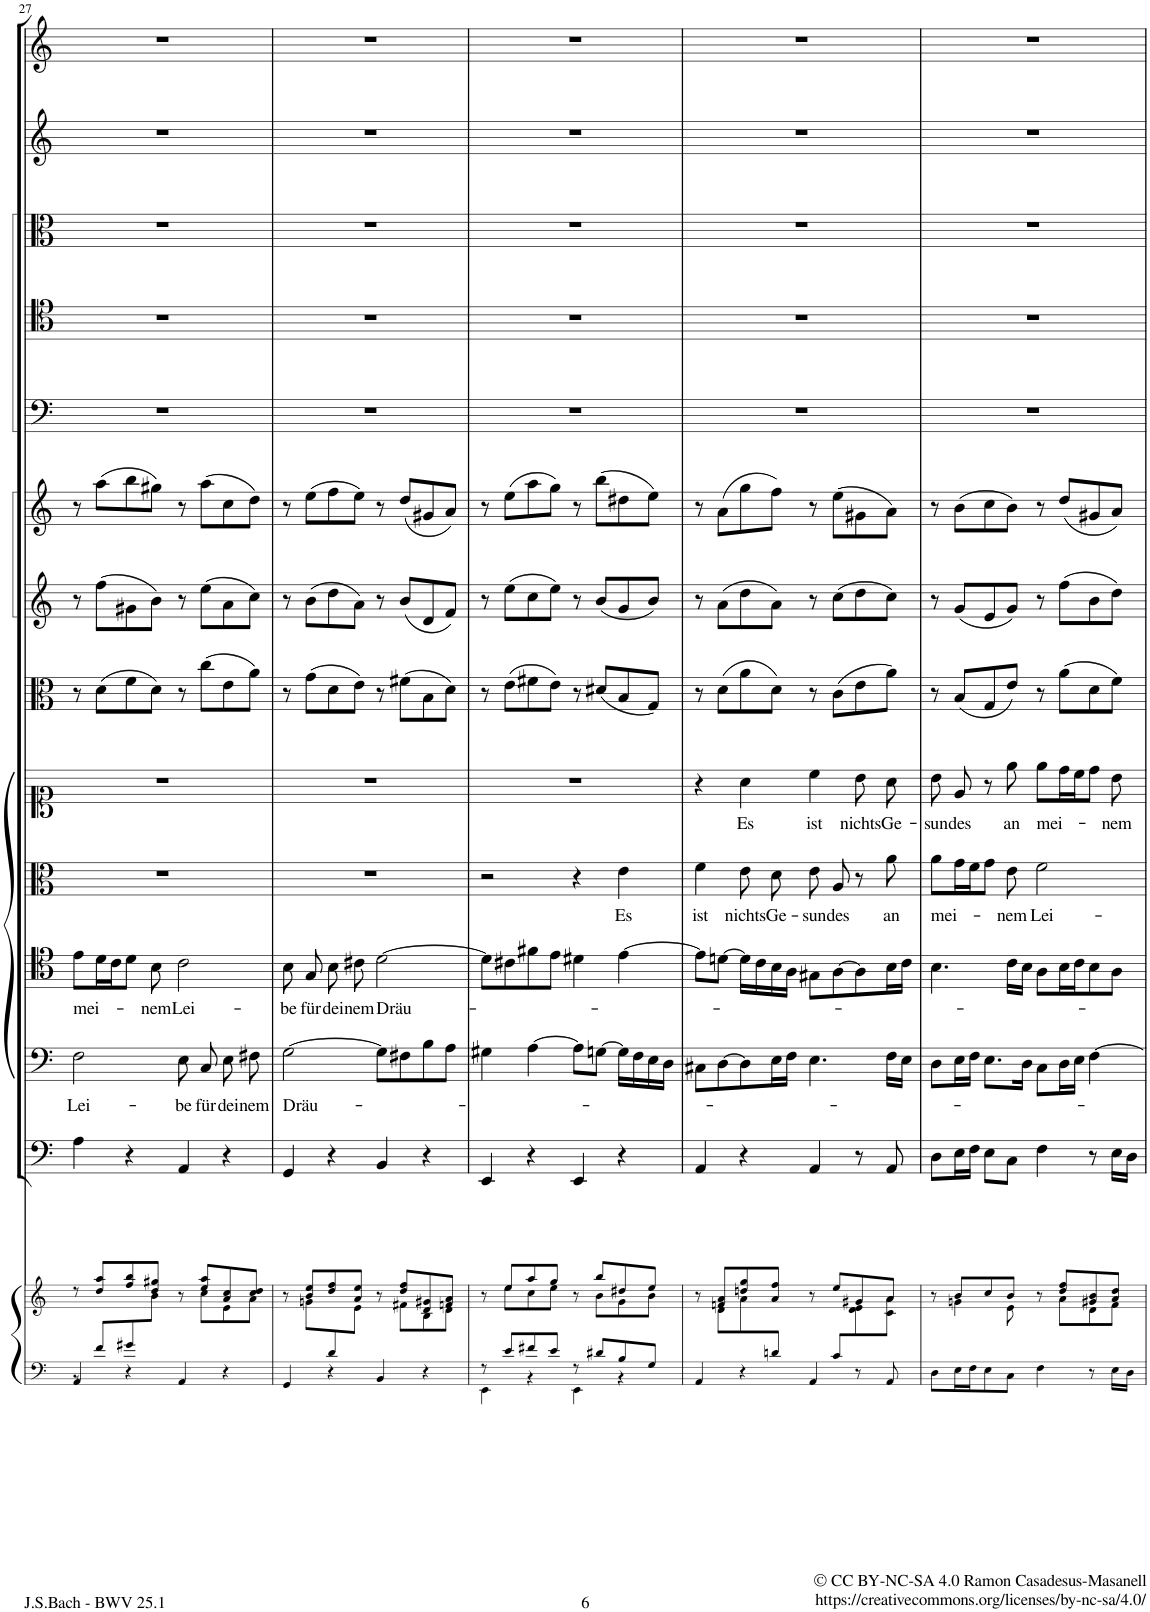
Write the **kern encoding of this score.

**kern	**kern	**kern	**kern	**text	**kern	**text	**kern	**text	**kern	**text	**kern	**kern	**kern	**kern	**kern	**kern	**kern	**kern
*part14	*part14	*part13	*part12	*part12	*part11	*part11	*part10	*part10	*part9	*part9	*part8	*part7	*part6	*part5	*part4	*part3	*part2	*part1
*staff15	*staff14	*staff13	*staff12	*staff12	*staff11	*staff11	*staff10	*staff10	*staff9	*staff9	*staff8	*staff7	*staff6	*staff5	*staff4	*staff3	*staff2	*staff1
*I"Piano reduction	*	*I"Continuo	*I"Basso	*	*I"Tenore	*	*I"Alto	*	*I"Soprano	*	*I"Viola	*I"Oboe II. Violino II.	*I"Oboe I. Violino I.	*I"Trombone III	*I"Trombone II	*I"Trombone I	*I"Cornetto	*I"Fauto I. II. III.
*I'Pno	*	*	*	*	*	*	*	*	*	*	*	*	*I'Ob	*I'Trb	*I'Trb	*I'Trb	*	*
!!LO:PB:g=z
*clefF4	*clefG2	*clefF4	*clefF4	*	*clefC4	*	*clefC3	*	*clefC1	*	*clefC3	*clefG2	*clefG2	*clefF4	*clefC4	*clefC3	*clefG2	*clefG2
*	*	*	*	*	*	*	*	*	*	*	*	*	*	*	*Trd7c12	*Trd7c12	*Trd1c2	*
*k[]	*k[]	*k[]	*k[]	*	*k[]	*	*k[]	*	*k[]	*	*k[]	*k[]	*k[]	*k[]	*k[]	*k[]	*k[]	*k[]
*M4/4	*M4/4	*M4/4	*M4/4	*	*M4/4	*	*M4/4	*	*M4/4	*	*M4/4	*M4/4	*M4/4	*M4/4	*M4/4	*M4/4	*M4/4	*M4/4
*met(c)	*met(c)	*met(c)	*met(c)	*	*met(c)	*	*met(c)	*	*met(c)	*	*met(c)	*met(c)	*met(c)	*met(c)	*met(c)	*met(c)	*met(c)	*met(c)
=27	=27	=27	=27	=27	=27	=27	=27	=27	=27	=27	=27	=27	=27	=27	=27	=27	=27	=27
*^	*^	*	*	*	*	*	*	*	*	*	*	*	*	*	*	*	*	*
!	!	!	!	!	!	!LO:LY:b	!	!LO:LY:b	!	!	!	!	!	!	!	!	!	!	!	!
8ryy	4AA/	8r	8r	4A\	2F\	Lei-	8e\L	mei-	1r	.	1r	.	8r	8r	8r	1r	1r	1r	1r	1r
8f/L	.	8dd/ 8aa/L	4ryy	.	.	.	16d\L	.	.	.	.	.	(8d\L	(8ff\L	(8aa\L	.	.	.	.	.
.	.	.	.	.	.	.	16c\J	.	.	.	.	.	.	.	.	.	.	.	.	.
8g#X/	4r	8ff/ 8bb/	.	4r	.	.	8d\J	.	.	.	.	.	8f\	8g#X\	8bb\	.	.	.	.	.
!	!	!	!	!	!	!	!	!LO:LY:b	!	!	!	!	!	!	!	!	!	!	!	!
2ryy	.	8dd/ 8gg#X/J	8b\J	.	.	.	8B\	-nem	.	.	.	.	8d\J)	8b\J)	8gg#X\J)	.	.	.	.	.
!	!	!	!	!	!	!LO:LY:b	!	!LO:LY:b	!	!	!	!	!	!	!	!	!	!	!	!
.	4AA/	8r	8ryy	4AA/	8E\	be	2c\	Lei-	.	.	.	.	8r	8r	8r	.	.	.	.	.
!	!	!	!	!	!	!LO:LY:b	!	!	!	!	!	!	!	!	!	!	!	!	!	!
.	.	8ee/ 8aa/L	8cc\L	.	8C/	für	.	.	.	.	.	.	(8cc\L	(8ee\L	(8aa\L	.	.	.	.	.
!	!	!	!	!	!	!LO:LY:b	!	!	!	!	!	!	!	!	!	!	!	!	!	!
.	4r	8a/ 8cc/	8e\	4r	8E\	dei-	.	.	.	.	.	.	8e\	8a\	8cc\	.	.	.	.	.
!	!	!	!	!	!	!LO:LY:b	!	!	!	!	!	!	!	!	!	!	!	!	!	!
8ryy	.	8cc/ 8dd/J	8a\J	.	8F#X\	nem	.	.	.	.	.	.	8a\J)	8cc\J)	8dd\J)	.	.	.	.	.
=28	=28	=28	=28	=28	=28	=28	=28	=28	=28	=28	=28	=28	=28	=28	=28	=28	=28	=28	=28	=28
!	!	!	!	!	!	!LO:LY:b	!	!LO:LY:b	!	!	!	!	!	!	!	!	!	!	!	!
4ryy	4GG/	8r	8ryy	4GG/	[2G\	Dräu-	8B\	be	1r	.	1r	.	8r	8r	8r	1r	1r	1r	1r	1r
!	!	!	!	!	!	!	!	!LO:LY:b	!	!	!	!	!	!	!	!	!	!	!	!
.	.	8b/ 8ee/L	8gn\L	.	.	.	8G/	für	.	.	.	.	(8g\L	(8b\L	(8ee\L	.	.	.	.	.
!	!	!	!	!	!	!	!	!LO:LY:b	!	!	!	!	!	!	!	!	!	!	!	!
8d/	4r	8dd/ 8ff/	8ryy	4r	.	.	8B\	dei-	.	.	.	.	8d\	8dd\	8ff\	.	.	.	.	.
!	!	!	!	!	!	!	!	!LO:LY:b	!	!	!	!	!	!	!	!	!	!	!	!
2ryy	.	8a/ 8ee/J	8e\J	.	.	.	8c#X\	nem	.	.	.	.	8e\J)	8a\J)	8ee\J)	.	.	.	.	.
!	!	!	!	!	!	!	!	!LO:LY:b	!	!	!	!	!	!	!	!	!	!	!	!
.	4BB/	8r	8ryy	4BB/	8G\L]	.	[2d\	Dräu-	.	.	.	.	8r	8r	8r	.	.	.	.	.
.	.	8dd/ 8ff/L	8f#X\L	.	8F#X\	.	.	.	.	.	.	.	(8f#X\L	(8b/L	(8dd/L	.	.	.	.	.
.	4r	8d/ 8g#X/	8B\	4r	8B\	.	.	.	.	.	.	.	8B\	8d/	8g#X/	.	.	.	.	.
8ryy	.	8fn/ 8a/J	8d\J	.	8A\J	.	.	.	.	.	.	.	8d\J)	8f/J)	8a/J)	.	.	.	.	.
=29	=29	=29	=29	=29	=29	=29	=29	=29	=29	=29	=29	=29	=29	=29	=29	=29	=29	=29	=29	=29
8r	4EE\	8r	8ryy	4EE/	4G#X\	.	8d\L]	.	2r	.	1r	.	8r	8r	8r	1r	1r	1r	1r	1r
8e/L	.	8ee/L	8ee\L	.	.	.	8c#X\	.	.	.	.	.	(8e\L	(8ee\L	(8ee\L	.	.	.	.	.
8f#X/	4r	8aa/	8cc\	4r	[4A\	.	8f#X\	.	.	.	.	.	8f#X\	8cc\	8aa\	.	.	.	.	.
8e/J	.	8gg/J	8ee\J	.	.	.	8e\J	.	.	.	.	.	8e\J)	8ee\J)	8gg\J)	.	.	.	.	.
8r	4EE\	8r	8ryy	4EE/	8A\L]	.	4d#X\	.	4r	.	.	.	8r	8r	8r	.	.	.	.	.
8d#X/L	.	8bb/L	8b\L	.	[8Gn\J	.	.	.	.	.	.	.	(8d#X/L	(8b/L	(8bb\L	.	.	.	.	.
!	!	!	!	!	!	!	!	!	!	!LO:LY:b	!	!	!	!	!	!	!	!	!	!
8B/	4r	8dd#X/	8g\	4r	16G\LL]	.	[4e\	.	4e\	Es	.	.	8B/	8g/	8dd#X\	.	.	.	.	.
.	.	.	.	.	16F\	.	.	.	.	.	.	.	.	.	.	.	.	.	.	.
8G/J	.	8ee/J	8b\J	.	16E\	.	.	.	.	.	.	.	8G/J)	8b/J)	8ee\J)	.	.	.	.	.
.	.	.	.	.	16D\JJ	.	.	.	.	.	.	.	.	.	.	.	.	.	.	.
=30	=30	=30	=30	=30	=30	=30	=30	=30	=30	=30	=30	=30	=30	=30	=30	=30	=30	=30	=30	=30
!	!	!	!	!	!	!	!	!	!	!LO:LY:b	!	!	!	!	!	!	!	!	!	!
4.ryy	4AA/	8r	8ryy	4AA/	8C#X\L	.	8e\L]	.	4f\	ist	4r	.	8r	8r	8r	1r	1r	1r	1r	1r
.	.	8fn/ 8a/L	8d\L	.	[8D\	.	[8dn\J	.	.	.	.	.	(8d\L	(8a\L	(8a\L	.	.	.	.	.
!	!	!	!	!	!	!	!	!	!	!LO:LY:b	!	!LO:LY:b	!	!	!	!	!	!	!	!
.	4r	8ddn/ 8gg/	8a\	4r	8D\]	.	16d\LL]	.	8e\	nichts	4a\	Es	8a\	8dd\	8gg\	.	.	.	.	.
.	.	.	.	.	.	.	16c\	.	.	.	.	.	.	.	.	.	.	.	.	.
!	!	!	!	!	!	!	!	!	!	!LO:LY:b	!	!	!	!	!	!	!	!	!	!
8dn/J	.	8a/ 8ff/J	8ryy	.	16E\L	.	16B\	.	8d\	Ge-	.	.	8d\J)	8a\J)	8ff\J)	.	.	.	.	.
.	.	.	.	.	16F\JJ	.	16A\JJ	.	.	.	.	.	.	.	.	.	.	.	.	.
!	!	!	!	!	!	!	!	!	!	!LO:LY:b	!	!LO:LY:b	!	!	!	!	!	!	!	!
8ryy	4AA/	8r	8ryy	4AA/	4.E\	.	8G#X\L	.	8e\	sun-	4cc\	ist	8r	8r	8r	.	.	.	.	.
!	!	!	!	!	!	!	!	!	!	!LO:LY:b	!	!	!	!	!	!	!	!	!	!
8c/L	.	8ee/L	8ryy	.	.	.	[8A\	.	8A/	des	.	.	(8c\L	(8cc\L	(8ee\L	.	.	.	.	.
!	!	!	!	!	!	!	!	!	!	!	!	!LO:LY:b	!	!	!	!	!	!	!	!
4ryy	8r	8g#X/	8d\ 8e\	8r	.	.	8A\]	.	8r	.	8b\	nichts	8e\	8dd\	8g#X\	.	.	.	.	.
!	!	!	!	!	!	!	!	!	!	!LO:LY:b	!	!LO:LY:b	!	!	!	!	!	!	!	!
.	8AA/	8a/J	8c\ 8a\J	8AA/	16F\LL	.	16B\L	.	8a\	an	8a\	Ge-	8a\J)	8cc\J)	8a\J)	.	.	.	.	.
.	.	.	.	.	16E\JJ	.	16c\JJ	.	.	.	.	.	.	.	.	.	.	.	.	.
*v	*v	*	*	*	*	*	*	*	*	*	*	*	*	*	*	*	*	*	*	*
=31	=31	=31	=31	=31	=31	=31	=31	=31	=31	=31	=31	=31	=31	=31	=31	=31	=31	=31	=31
!	!	!	!	!	!	!	!	!	!LO:LY:b	!	!LO:LY:b	!	!	!	!	!	!	!	!
8D\L	8r	8ryy	8D\L	8D\L	.	4.B\	.	8a\L	mei-	8b\	sun-	8r	8r	8r	1r	1r	1r	1r	1r
!	!	!	!	!	!	!	!	!	!	!	!LO:LY:b	!	!	!	!	!	!	!	!
16E\L	8b/L	4gn\	16E\L	16E\L	.	.	.	16g\L	.	8e/	des	(8B/L	(8g/L	(8b\L	.	.	.	.	.
16F\J	.	.	16F\JJ	16F\JJ	.	.	.	16f\J	.	.	.	.	.	.	.	.	.	.	.
8E\	8cc/	.	8E\L	8.E\L	.	.	.	8g\J	.	8r	.	8G/	8e/	8cc\	.	.	.	.	.
!	!	!	!	!	!	!	!	!	!LO:LY:b	!	!LO:LY:b	!	!	!	!	!	!	!	!
8C\J	8b/J	8e\	8C\J	.	.	16c\LL	.	8e\	nem	8ee\	an	8e/J)	8g/J)	8b\J)	.	.	.	.	.
.	.	.	.	16D\Jk	.	16B\JJ	.	.	.	.	.	.	.	.	.	.	.	.	.
!	!	!	!	!	!	!	!	!	!LO:LY:b	!	!LO:LY:b	!	!	!	!	!	!	!	!
4F\	8r	8ryy	4F\	8C\L	.	8A\L	.	2f\	Lei-	8ee\L	mei-	8r	8r	8r	.	.	.	.	.
.	8dd/ 8ff/L	8a\L	.	16D\L	.	16B\L	.	.	.	16dd\L	.	(8a\L	(8ff\L	(8dd/L	.	.	.	.	.
.	.	.	.	16E\JJ	.	16c\J	.	.	.	16cc\J	.	.	.	.	.	.	.	.	.
8r	8g#X/ 8b/	8d\	8r	[4F\	.	8B\	.	.	.	8dd\J	.	8d\	8b\	8g#X/	.	.	.	.	.
!	!	!	!	!	!	!	!	!	!	!	!LO:LY:b	!	!	!	!	!	!	!	!
16E\LL	8a/ 8dd/J	8f\J	16E\LL	.	.	8A\J	.	.	.	8b\	-nem	8f\J)	8dd\J)	8a/J)	.	.	.	.	.
16D\JJ	.	.	16D\JJ	.	.	.	.	.	.	.	.	.	.	.	.	.	.	.	.
*	*v	*v	*	*	*	*	*	*	*	*	*	*	*	*	*	*	*	*	*
=	=	=	=	=	=	=	=	=	=	=	=	=	=	=	=	=	=	=
*-	*-	*-	*-	*-	*-	*-	*-	*-	*-	*-	*-	*-	*-	*-	*-	*-	*-	*-
